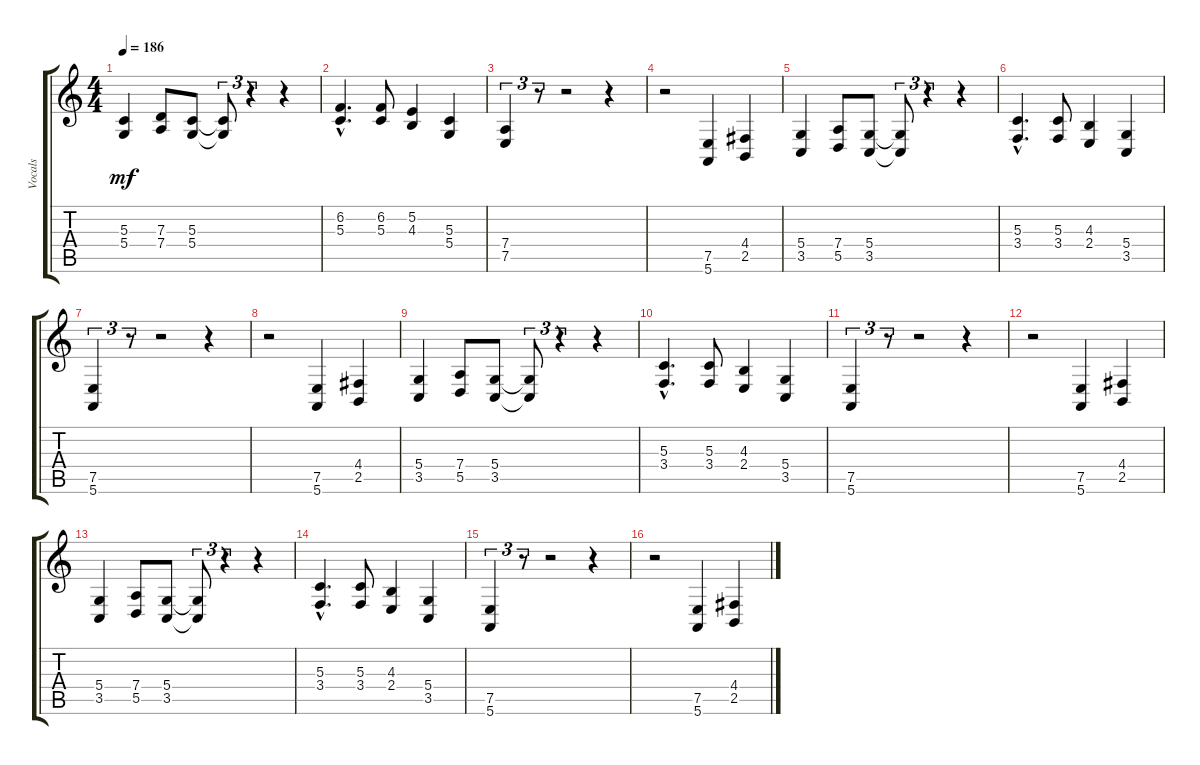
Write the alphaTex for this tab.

\track ("Vocals" "Vocals") {instrument lead8bassandlead}
\staff {score tabs}
\tuning (E4 B3 G3 D3 A2 E2) {hide}
\ts (4 4)
\tempo 186
\clef g2
\ks c
(5.3 5.4).4{dy mf} (7.3 7.4).8 (5.3 5.4).8 (5.3{t} 5.4{t}).8{tu (3 2)} r.4{tu (3 2)} r.4 |
(6.2{hac} 5.3{hac}).4{d} (6.2 5.3).8 (5.2 4.3).4 (5.3 5.4).4 |
(7.4 7.5).4{tu (3 2)} r.8{tu (3 2)} r.2 r.4 |
r.2 (7.5 5.6).4 (4.4 2.5).4 |
(5.4 3.5).4 (7.4 5.5).8 (5.4 3.5).8 (5.4{t} 3.5{t}).8{tu (3 2)} r.4{tu (3 2)} r.4 |
(5.3{hac} 3.4{hac}).4{d} (5.3 3.4).8 (4.3 2.4).4 (5.4 3.5).4 |
(7.5 5.6).4{tu (3 2)} r.8{tu (3 2)} r.2 r.4 |
r.2 (7.5 5.6).4 (4.4 2.5).4 |
(5.4 3.5).4 (7.4 5.5).8 (5.4 3.5).8 (5.4{t} 3.5{t}).8{tu (3 2)} r.4{tu (3 2)} r.4 |
(5.3{hac} 3.4{hac}).4{d} (5.3 3.4).8 (4.3 2.4).4 (5.4 3.5).4 |
(7.5 5.6).4{tu (3 2)} r.8{tu (3 2)} r.2 r.4 |
r.2 (7.5 5.6).4 (4.4 2.5).4 |
(5.4 3.5).4 (7.4 5.5).8 (5.4 3.5).8 (5.4{t} 3.5{t}).8{tu (3 2)} r.4{tu (3 2)} r.4 |
(5.3{hac} 3.4{hac}).4{d} (5.3 3.4).8 (4.3 2.4).4 (5.4 3.5).4 |
(7.5 5.6).4{tu (3 2)} r.8{tu (3 2)} r.2 r.4 |
r.2 (7.5 5.6).4 (4.4 2.5).4
